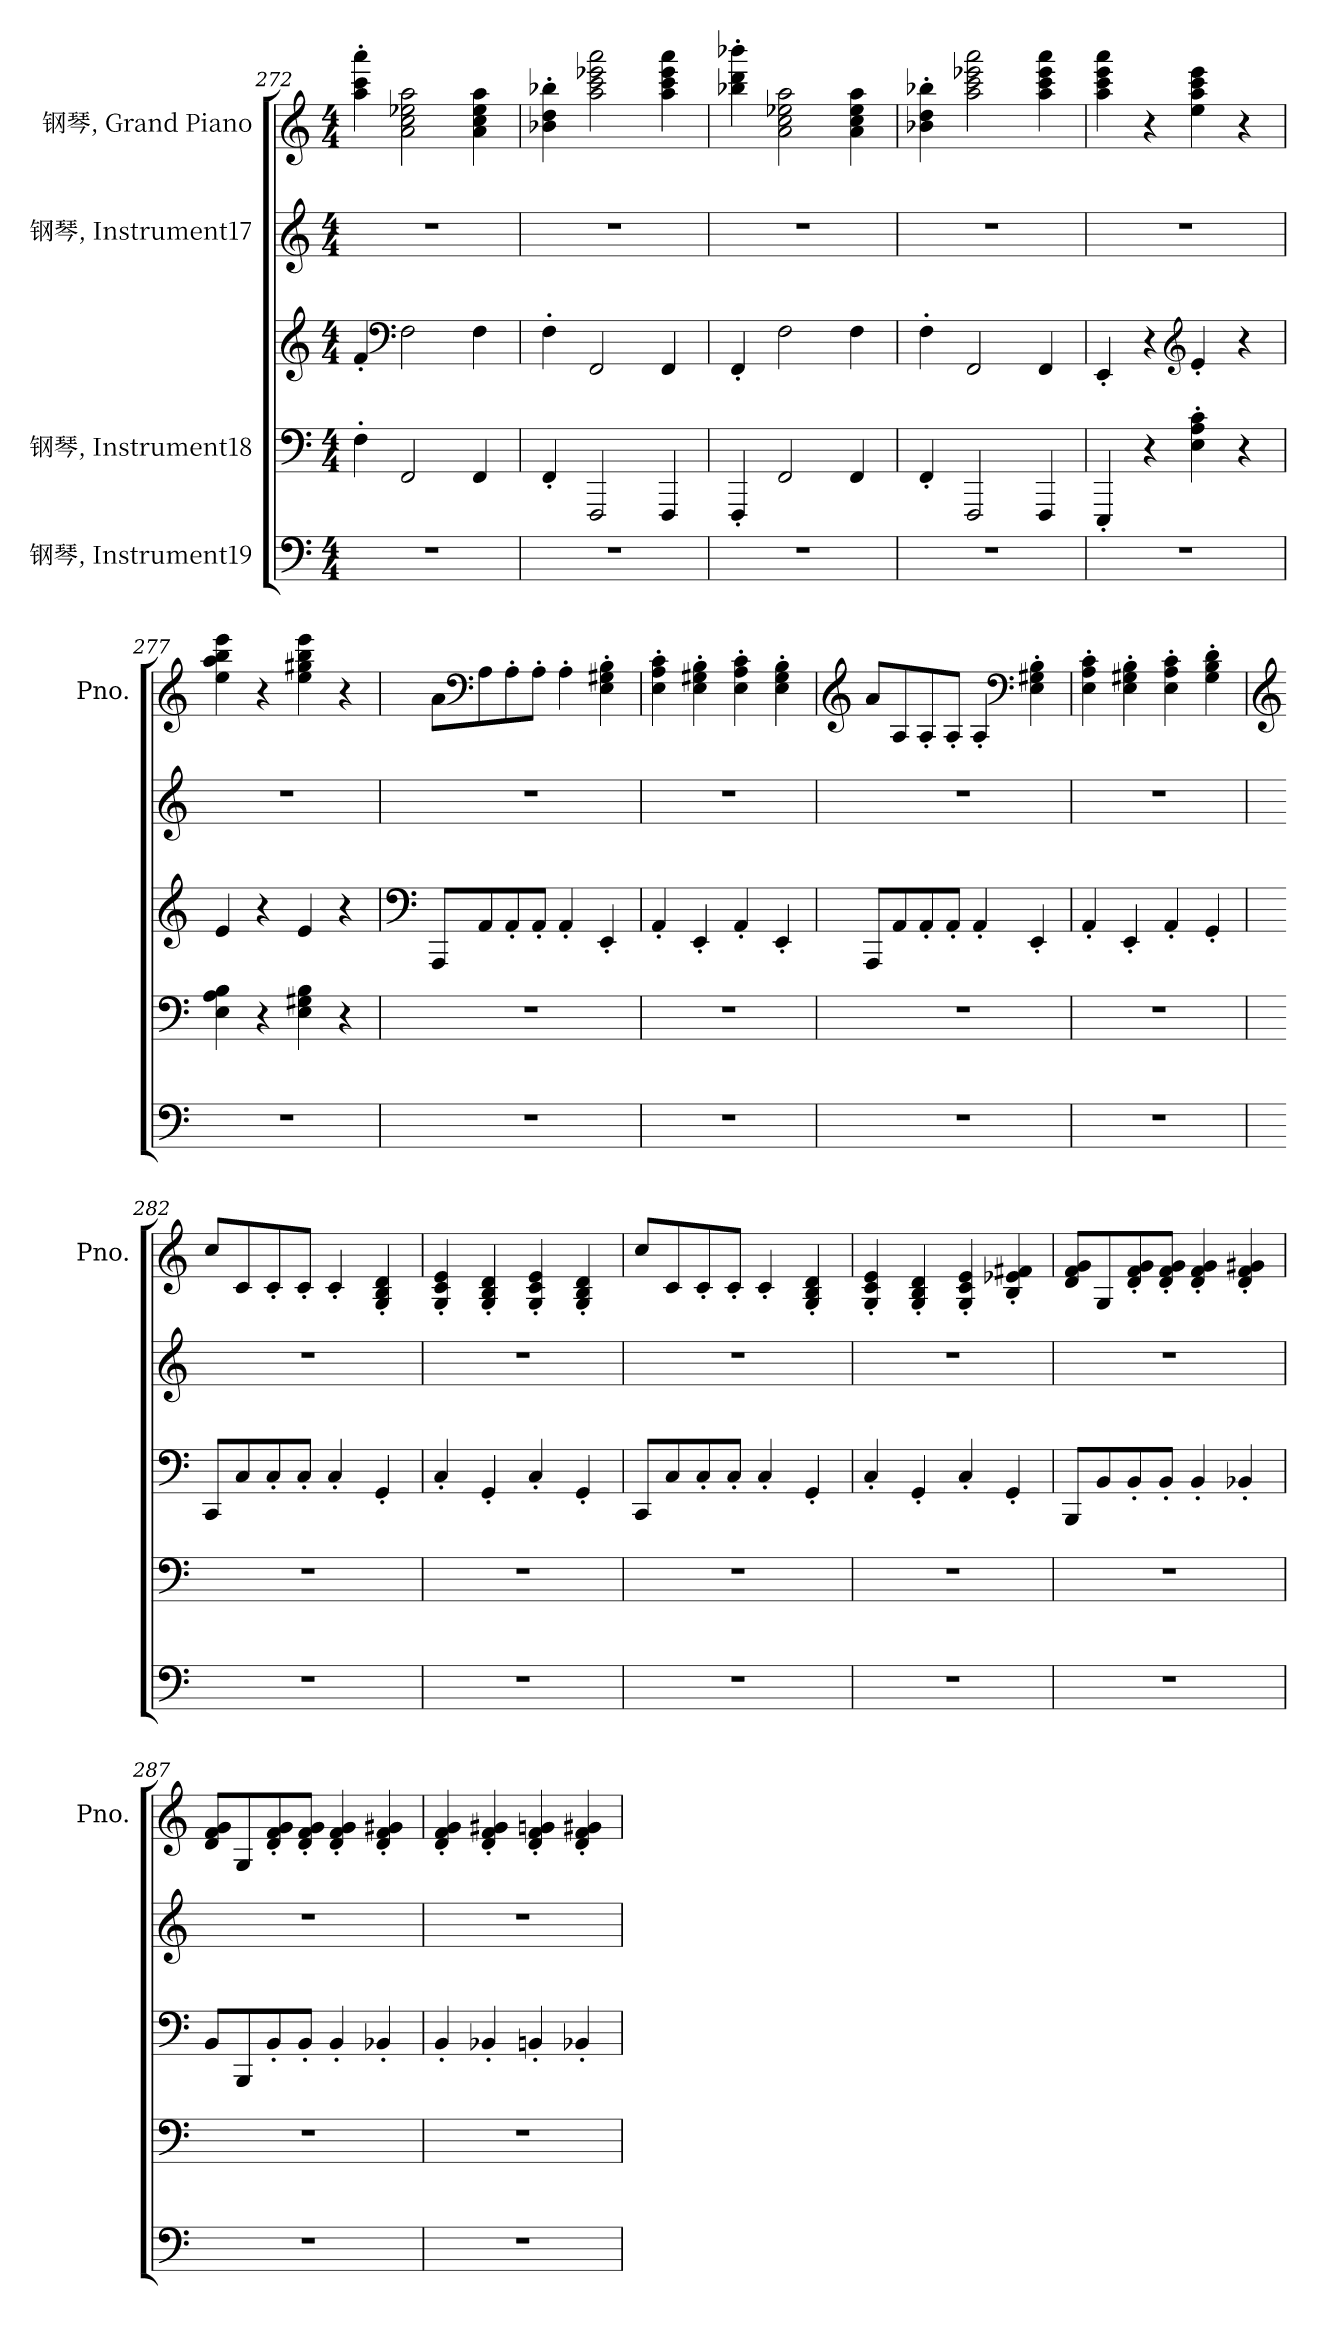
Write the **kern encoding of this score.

**kern	**kern	**kern	**kern	**kern
*part4	*part3	*part3	*part2	*part1
*staff5	*staff4	*staff3	*staff2	*staff1
*I"钢琴, Instrument19	*I"钢琴, Instrument18	*	*I"钢琴, Instrument17	*I"钢琴, Grand Piano
*	*	*	*	*I'Pno.
*clefF4	*clefF4	*clefG2	*clefG2	*clefG2
*k[]	*k[]	*k[]	*k[]	*k[]
*M4/4	*M4/4	*M4/4	*M4/4	*M4/4
=272	=272	=272	=272	=272
1r	4F'\	4f'/	1r	4aa\' 4ccc\' 4aaa\'
*	*	*clefF4	*	*
.	2FF/	2F\	.	2a\ 2cc\ 2ee-X\ 2aa\
.	4FF/	4F\	.	4a\ 4cc\ 4ee-\ 4aa\
=273	=273	=273	=273	=273
1r	4FF'/	4F'\	1r	4b-X\' 4dd\' 4bb-X\'
.	2FFF/	2FF/	.	2aa\ 2ccc\ 2eee-X\ 2aaa\
.	4FFF/	4FF/	.	4aa\ 4ccc\ 4eee-\ 4aaa\
!!LO:LB:g=z
=274	=274	=274	=274	=274
1r	4FFF'/	4FF'/	1r	4bb-X\' 4ddd\' 4bbb-X\'
.	2FF/	2F\	.	2a\ 2cc\ 2ee-X\ 2aa\
.	4FF/	4F\	.	4a\ 4cc\ 4ee-\ 4aa\
=275	=275	=275	=275	=275
1r	4FF'/	4F'\	1r	4b-X\' 4dd\' 4bb-X\'
.	2FFF/	2FF/	.	2aa\ 2ccc\ 2eee-X\ 2aaa\
.	4FFF/	4FF/	.	4aa\ 4ccc\ 4eee-\ 4aaa\
=276	=276	=276	=276	=276
1r	4EEE'/	4EE'/	1r	4aa\ 4ccc\ 4eee\ 4aaa\
.	4r	4r	.	4r
*	*	*clefG2	*	*
.	4E\' 4A\' 4c\'	4e'/	.	4ee\ 4aa\ 4ccc\ 4eee\
.	4r	4r	.	4r
=277	=277	=277	=277	=277
1r	4E\ 4A\ 4B\	4e/	1r	4ee\ 4aa\ 4bb\ 4eee\
.	4r	4r	.	4r
.	4E\ 4G#X\ 4B\	4e/	.	4ee\ 4gg#X\ 4bb\ 4eee\
.	4r	4r	.	4r
=278	=278	=278	=278	=278
*	*	*clefF4	*	*
1r	1r	8AAA/L	1r	8a\L
*	*	*	*	*clefF4
.	.	8AA/	.	8A\
.	.	8AA'/	.	8A'\
.	.	8AA'/J	.	8A'\J
.	.	4AA'/	.	4A'\
.	.	4EE'/	.	4E\' 4G#X\' 4B\'
=279	=279	=279	=279	=279
1r	1r	4AA'/	1r	4E\' 4A\' 4c\'
.	.	4EE'/	.	4E\' 4G#X\' 4B\'
.	.	4AA'/	.	4E\' 4A\' 4c\'
.	.	4EE'/	.	4E\' 4G#\' 4B\'
!!LO:PB:g=z
=280	=280	=280	=280	=280
*	*	*	*	*clefG2
1r	1r	8AAA/L	1r	8a/L
.	.	8AA/	.	8A/
.	.	8AA'/	.	8A'/
.	.	8AA'/J	.	8A'/J
.	.	4AA'/	.	4A'/
*	*	*	*	*clefF4
.	.	4EE'/	.	4E\' 4G#X\' 4B\'
=281	=281	=281	=281	=281
1r	1r	4AA'/	1r	4E\' 4A\' 4c\'
.	.	4EE'/	.	4E\' 4G#X\' 4B\'
.	.	4AA'/	.	4E\' 4A\' 4c\'
.	.	4GG'/	.	4G#\' 4B\' 4d\'
=282	=282	=282	=282	=282
*	*	*	*	*clefG2
1r	1r	8CC/L	1r	8cc/L
.	.	8C/	.	8c/
.	.	8C'/	.	8c'/
.	.	8C'/J	.	8c'/J
.	.	4C'/	.	4c'/
.	.	4GG'/	.	4G/' 4B/' 4d/'
=283	=283	=283	=283	=283
1r	1r	4C'/	1r	4G/' 4c/' 4e/'
.	.	4GG'/	.	4G/' 4B/' 4d/'
.	.	4C'/	.	4G/' 4c/' 4e/'
.	.	4GG'/	.	4G/' 4B/' 4d/'
=284	=284	=284	=284	=284
1r	1r	8CC/L	1r	8cc/L
.	.	8C/	.	8c/
.	.	8C'/	.	8c'/
.	.	8C'/J	.	8c'/J
.	.	4C'/	.	4c'/
.	.	4GG'/	.	4G/' 4B/' 4d/'
!!LO:LB:g=z
=285	=285	=285	=285	=285
1r	1r	4C'/	1r	4G/' 4c/' 4e/'
.	.	4GG'/	.	4G/' 4B/' 4d/'
.	.	4C'/	.	4G/' 4c/' 4e/'
.	.	4GG'/	.	4B/' 4e-X/' 4f#X/'
=286	=286	=286	=286	=286
1r	1r	8BBB/L	1r	8d/ 8f/ 8g/L
.	.	8BB/	.	8G/
.	.	8BB'/	.	8d/' 8f/' 8g/'
.	.	8BB'/J	.	8d/' 8f/' 8g/'J
.	.	4BB'/	.	4d/' 4f/' 4g/'
.	.	4BB-X'/	.	4d/' 4f/' 4g#X/'
=287	=287	=287	=287	=287
1r	1r	8BB/L	1r	8d/ 8f/ 8g/L
.	.	8BBB/	.	8G/
.	.	8BB'/	.	8d/' 8f/' 8g/'
.	.	8BB'/J	.	8d/' 8f/' 8g/'J
.	.	4BB'/	.	4d/' 4f/' 4g/'
.	.	4BB-X'/	.	4d/' 4f/' 4g#X/'
=288	=288	=288	=288	=288
1r	1r	4BB'/	1r	4d/' 4f/' 4g/'
.	.	4BB-X'/	.	4d/' 4f/' 4g#X/'
.	.	4BBn'/	.	4d/' 4f/' 4gn/'
.	.	4BB-X'/	.	4d/' 4f/' 4g#X/'
=	=	=	=	=
*-	*-	*-	*-	*-
